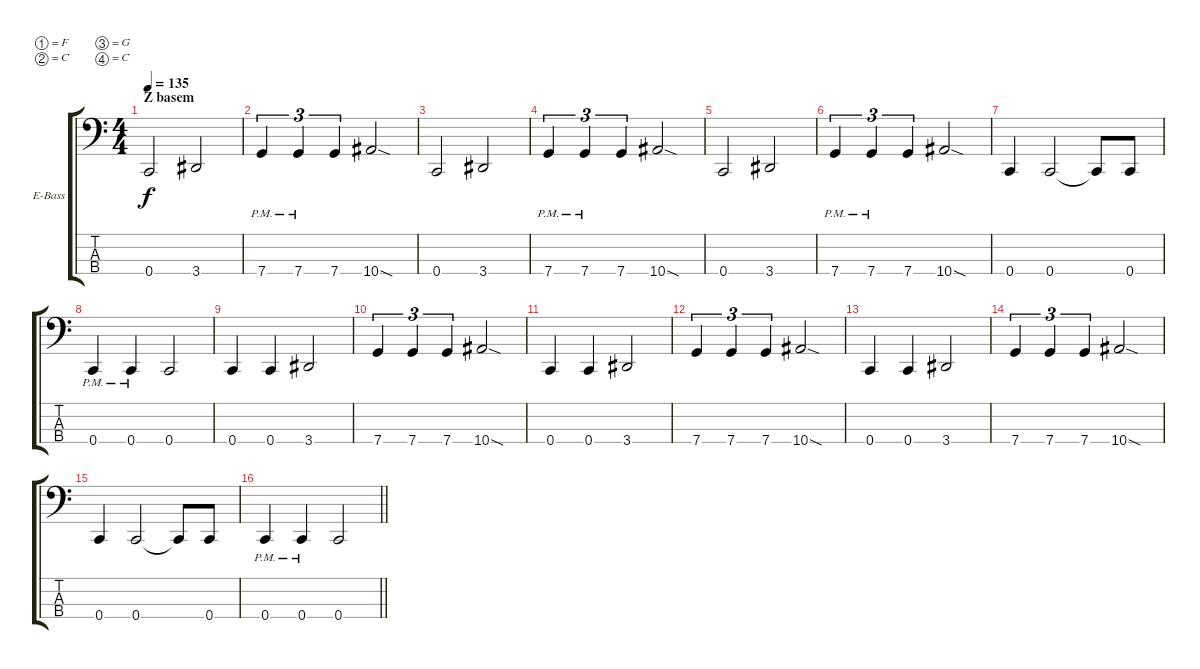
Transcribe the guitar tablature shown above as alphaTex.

\bracketExtendMode groupsimilarinstruments
\firstSystemTrackNameOrientation horizontal
\otherSystemsTrackNameOrientation horizontal
\track ("Bas" "E-Bass") {instrument electricbassfinger}
\staff {score tabs}
\tuning (F2 C2 G1 C1)
\ts (4 4)
\section ("" "Z basem")
\tempo 135
\clef f4
\ks c
0.4.2{dy f} 3.4.2 |
7.4{pm}.4{tu (3 2)} 7.4{pm}.4{tu (3 2)} 7.4.4{tu (3 2)} 10.4{sod}.2 |
0.4.2 3.4.2 |
7.4{pm}.4{tu (3 2)} 7.4{pm}.4{tu (3 2)} 7.4.4{tu (3 2)} 10.4{sod}.2 |
0.4.2 3.4.2 |
7.4{pm}.4{tu (3 2)} 7.4{pm}.4{tu (3 2)} 7.4.4{tu (3 2)} 10.4{sod}.2 |
0.4.4 0.4.2 0.4{t}.8 0.4.8 |
0.4{pm}.4 0.4{pm}.4 0.4.2 |
0.4.4 0.4.4 3.4.2 |
7.4.4{tu (3 2)} 7.4.4{tu (3 2)} 7.4.4{tu (3 2)} 10.4{sod}.2 |
0.4.4 0.4.4 3.4.2 |
7.4.4{tu (3 2)} 7.4.4{tu (3 2)} 7.4.4{tu (3 2)} 10.4{sod}.2 |
0.4.4 0.4.4 3.4.2 |
7.4.4{tu (3 2)} 7.4.4{tu (3 2)} 7.4.4{tu (3 2)} 10.4{sod}.2 |
0.4.4 0.4.2 0.4{t}.8 0.4.8 |
\barLineRight lightlight
0.4{pm}.4 0.4{pm}.4 0.4.2
